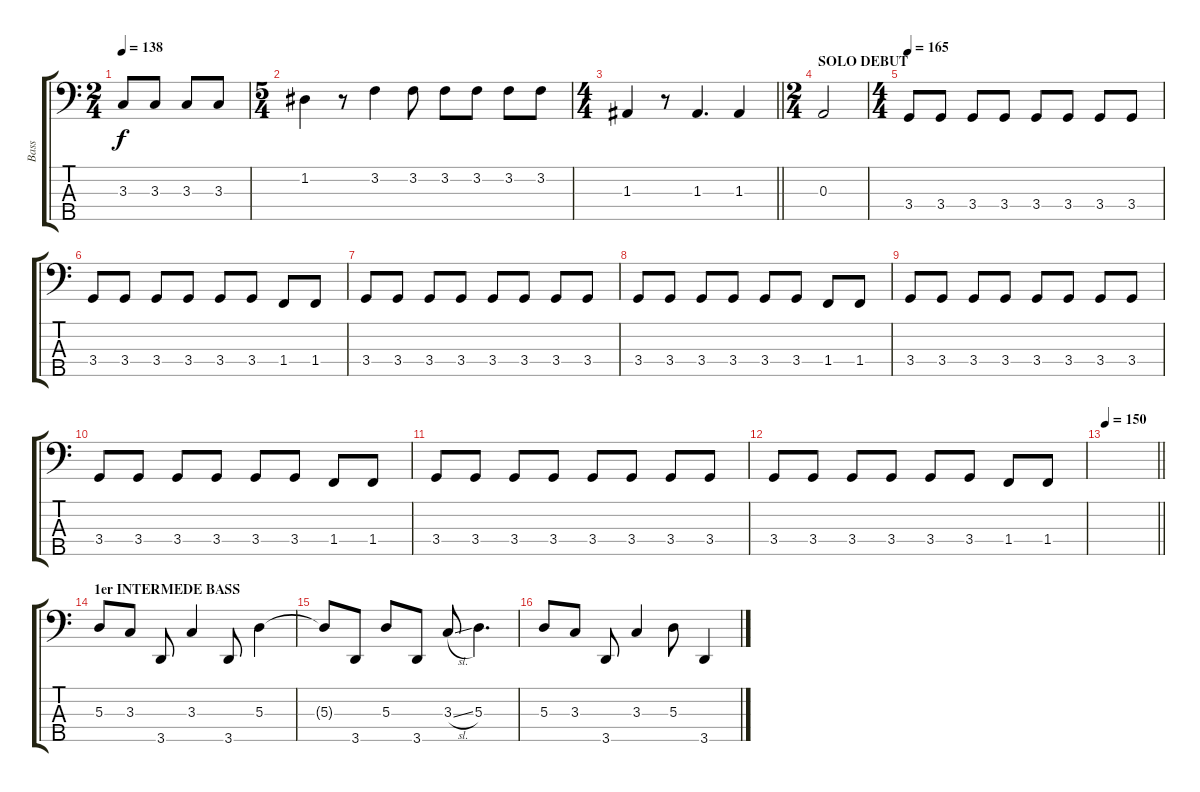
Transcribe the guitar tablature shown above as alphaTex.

\track ("Bass" "Bass") {instrument electricbasspick}
\staff {score tabs}
\tuning (G2 D2 A1 E1 B0) {hide}
\ts (2 4)
\tempo 138
\clef f4
\ks c
3.3.8{dy f} 3.3.8 3.3.8 3.3.8 |
\ts (5 4)
1.2.4 r.8 3.2.4 3.2.8 3.2.8 3.2.8 3.2.8 3.2.8 |
\ts (4 4)
\barLineRight lightlight
1.3.4 r.8 1.3.4{d} 1.3.4 |
\ts (2 4)
\section ("" "SOLO DEBUT")
0.3.2 |
\ts (4 4)
\tempo 165
3.4.8 3.4.8 3.4.8 3.4.8 3.4.8 3.4.8 3.4.8 3.4.8 |
3.4.8 3.4.8 3.4.8 3.4.8 3.4.8 3.4.8 1.4.8 1.4.8 |
3.4.8 3.4.8 3.4.8 3.4.8 3.4.8 3.4.8 3.4.8 3.4.8 |
3.4.8 3.4.8 3.4.8 3.4.8 3.4.8 3.4.8 1.4.8 1.4.8 |
3.4.8 3.4.8 3.4.8 3.4.8 3.4.8 3.4.8 3.4.8 3.4.8 |
3.4.8 3.4.8 3.4.8 3.4.8 3.4.8 3.4.8 1.4.8 1.4.8 |
3.4.8 3.4.8 3.4.8 3.4.8 3.4.8 3.4.8 3.4.8 3.4.8 |
3.4.8 3.4.8 3.4.8 3.4.8 3.4.8 3.4.8 1.4.8 1.4.8 |
\tempo 150
\barLineRight lightlight
|
\section ("" "1er INTERMEDE BASS")
5.3.8 3.3.8 3.5.8 3.3.4 3.5.8 5.3.4 |
5.3{t}.8 3.5.8 5.3.8 3.5.8 3.3{sl}.8 5.3.4{d} |
5.3.8 3.3.8 3.5.8 3.3.4 5.3.8 3.5.4
